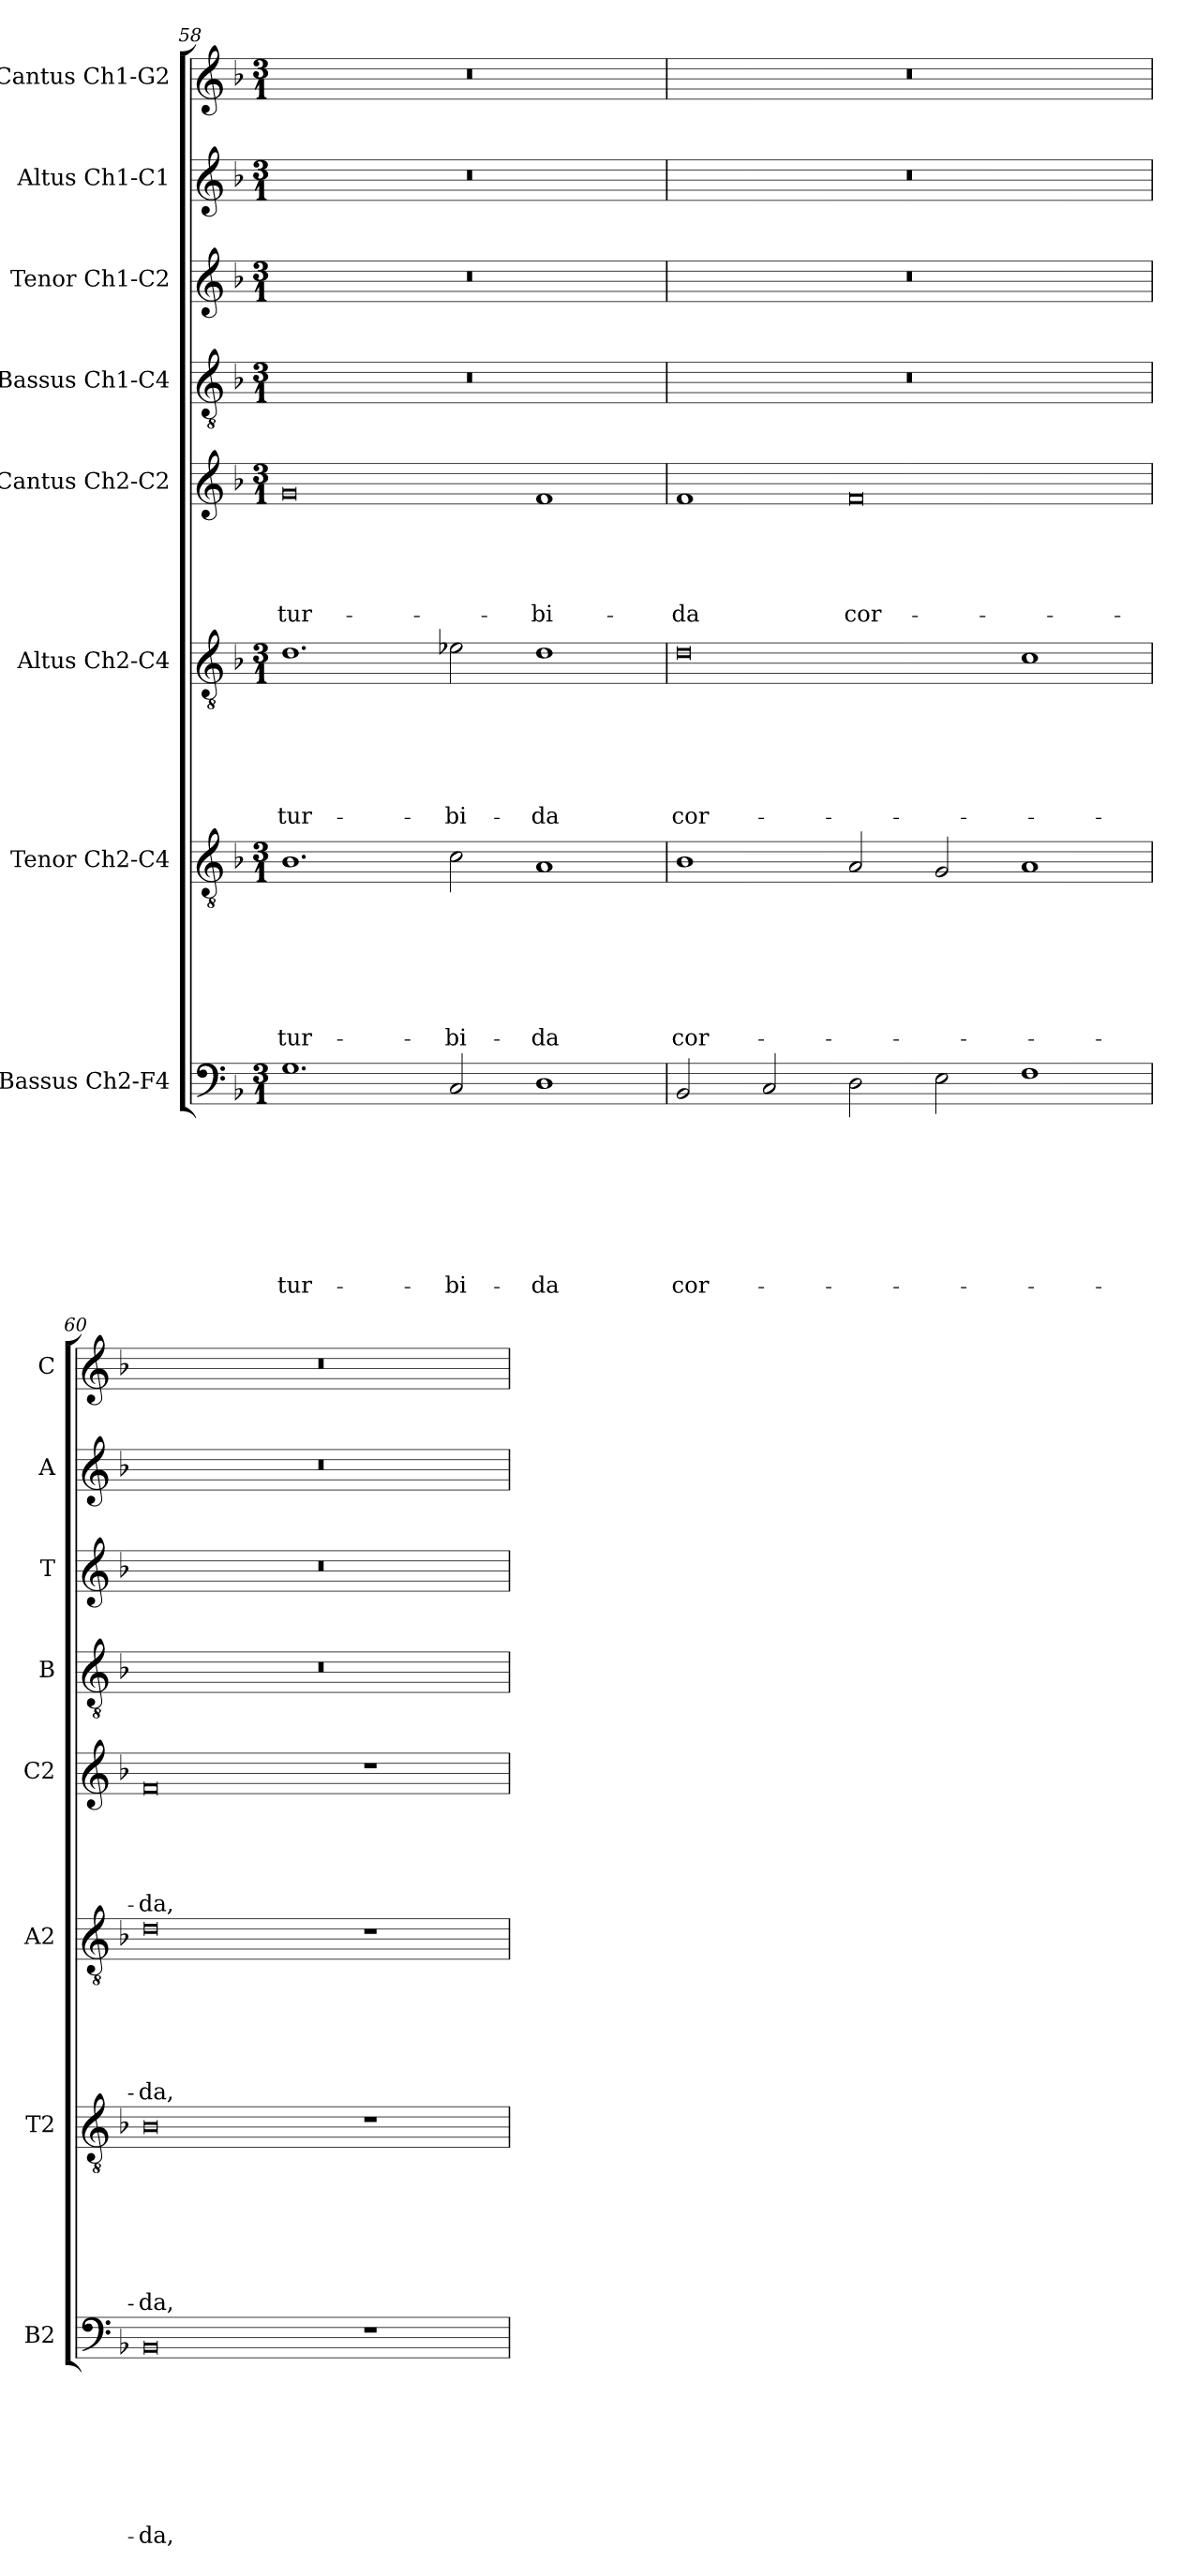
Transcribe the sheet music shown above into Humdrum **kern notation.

**kern	**text	**text	**text	**text	**text	**text	**text	**text	**kern	**text	**text	**text	**text	**text	**text	**text	**kern	**text	**text	**text	**text	**text	**text	**kern	**text	**text	**text	**text	**text	**kern	**kern	**kern	**kern
*part8	*part8	*part8	*part8	*part8	*part8	*part8	*part8	*part8	*part7	*part7	*part7	*part7	*part7	*part7	*part7	*part7	*part6	*part6	*part6	*part6	*part6	*part6	*part6	*part5	*part5	*part5	*part5	*part5	*part5	*part4	*part3	*part2	*part1
*staff8	*staff8	*staff8	*staff8	*staff8	*staff8	*staff8	*staff8	*staff8	*staff7	*staff7	*staff7	*staff7	*staff7	*staff7	*staff7	*staff7	*staff6	*staff6	*staff6	*staff6	*staff6	*staff6	*staff6	*staff5	*staff5	*staff5	*staff5	*staff5	*staff5	*staff4	*staff3	*staff2	*staff1
*I"Bassus Ch2-F4	*	*	*	*	*	*	*	*	*I"Tenor Ch2-C4	*	*	*	*	*	*	*	*I"Altus Ch2-C4	*	*	*	*	*	*	*I"Cantus Ch2-C2	*	*	*	*	*	*I"Bassus Ch1-C4	*I"Tenor Ch1-C2	*I"Altus Ch1-C1	*I"Cantus Ch1-G2
*I'B2	*	*	*	*	*	*	*	*	*I'T2	*	*	*	*	*	*	*	*I'A2	*	*	*	*	*	*	*I'C2	*	*	*	*	*	*I'B	*I'T	*I'A	*I'C
*clefF4	*	*	*	*	*	*	*	*	*clefGv2	*	*	*	*	*	*	*	*clefGv2	*	*	*	*	*	*	*clefG2	*	*	*	*	*	*clefGv2	*clefG2	*clefG2	*clefG2
*k[b-]	*	*	*	*	*	*	*	*	*k[b-]	*	*	*	*	*	*	*	*k[b-]	*	*	*	*	*	*	*k[b-]	*	*	*	*	*	*k[b-]	*k[b-]	*k[b-]	*k[b-]
*F:	*	*	*	*	*	*	*	*	*F:	*	*	*	*	*	*	*	*F:	*	*	*	*	*	*	*F:	*	*	*	*	*	*F:	*F:	*F:	*F:
*M3/1	*	*	*	*	*	*	*	*	*M3/1	*	*	*	*	*	*	*	*M3/1	*	*	*	*	*	*	*M3/1	*	*	*	*	*	*M3/1	*M3/1	*M3/1	*M3/1
=58	=58	=58	=58	=58	=58	=58	=58	=58	=58	=58	=58	=58	=58	=58	=58	=58	=58	=58	=58	=58	=58	=58	=58	=58	=58	=58	=58	=58	=58	=58	=58	=58	=58
!	!	!	!	!	!	!	!	!LO:LY:b	!	!	!	!	!	!	!	!LO:LY:b	!	!	!	!	!	!	!LO:LY:b	!	!	!	!	!	!LO:LY:b	!	!	!	!
1.G	.	.	.	.	.	.	.	tur-	1.B-	.	.	.	.	.	.	tur-	1.d	.	.	.	.	.	tur-	0g	.	.	.	.	tur-	0.r	0.r	0.r	0.r
!	!	!	!	!	!	!	!	!LO:LY:b	!	!	!	!	!	!	!	!LO:LY:b	!	!	!	!	!	!	!LO:LY:b	!	!	!	!	!	!	!	!	!	!
2C/	.	.	.	.	.	.	.	-bi-	2c\	.	.	.	.	.	.	-bi-	2e-X\	.	.	.	.	.	-bi-	.	.	.	.	.	.	.	.	.	.
!	!	!	!	!	!	!	!	!LO:LY:b	!	!	!	!	!	!	!	!LO:LY:b	!	!	!	!	!	!	!LO:LY:b	!	!	!	!	!	!LO:LY:b	!	!	!	!
1D	.	.	.	.	.	.	.	-da	1A	.	.	.	.	.	.	-da	1d	.	.	.	.	.	-da	1f	.	.	.	.	-bi-	.	.	.	.
=59	=59	=59	=59	=59	=59	=59	=59	=59	=59	=59	=59	=59	=59	=59	=59	=59	=59	=59	=59	=59	=59	=59	=59	=59	=59	=59	=59	=59	=59	=59	=59	=59	=59
!	!	!	!	!	!	!	!	!LO:LY:b	!	!	!	!	!	!	!	!LO:LY:b	!	!	!	!	!	!	!LO:LY:b	!	!	!	!	!	!LO:LY:b	!	!	!	!
2BB-/	.	.	.	.	.	.	.	cor-	1B-	.	.	.	.	.	.	cor-	0d	.	.	.	.	.	cor-	1f	.	.	.	.	-da	0.r	0.r	0.r	0.r
2C/	.	.	.	.	.	.	.	.	.	.	.	.	.	.	.	.	.	.	.	.	.	.	.	.	.	.	.	.	.	.	.	.	.
!	!	!	!	!	!	!	!	!	!	!	!	!	!	!	!	!	!	!	!	!	!	!	!	!	!	!	!	!	!LO:LY:b	!	!	!	!
2D\	.	.	.	.	.	.	.	.	2A/	.	.	.	.	.	.	.	.	.	.	.	.	.	.	0f	.	.	.	.	cor-	.	.	.	.
2E\	.	.	.	.	.	.	.	.	2G/	.	.	.	.	.	.	.	.	.	.	.	.	.	.	.	.	.	.	.	.	.	.	.	.
1F	.	.	.	.	.	.	.	.	1A	.	.	.	.	.	.	.	1c	.	.	.	.	.	.	.	.	.	.	.	.	.	.	.	.
=60	=60	=60	=60	=60	=60	=60	=60	=60	=60	=60	=60	=60	=60	=60	=60	=60	=60	=60	=60	=60	=60	=60	=60	=60	=60	=60	=60	=60	=60	=60	=60	=60	=60
!	!	!	!	!	!	!	!	!LO:LY:b	!	!	!	!	!	!	!	!LO:LY:b	!	!	!	!	!	!	!LO:LY:b	!	!	!	!	!	!LO:LY:b	!	!	!	!
0BB-	.	.	.	.	.	.	.	-da,	0B-	.	.	.	.	.	.	-da,	0d	.	.	.	.	.	-da,	0f	.	.	.	.	-da,	0.r	0.r	0.r	0.r
1r	.	.	.	.	.	.	.	.	1r	.	.	.	.	.	.	.	1r	.	.	.	.	.	.	1r	.	.	.	.	.	.	.	.	.
=	=	=	=	=	=	=	=	=	=	=	=	=	=	=	=	=	=	=	=	=	=	=	=	=	=	=	=	=	=	=	=	=	=
*-	*-	*-	*-	*-	*-	*-	*-	*-	*-	*-	*-	*-	*-	*-	*-	*-	*-	*-	*-	*-	*-	*-	*-	*-	*-	*-	*-	*-	*-	*-	*-	*-	*-
